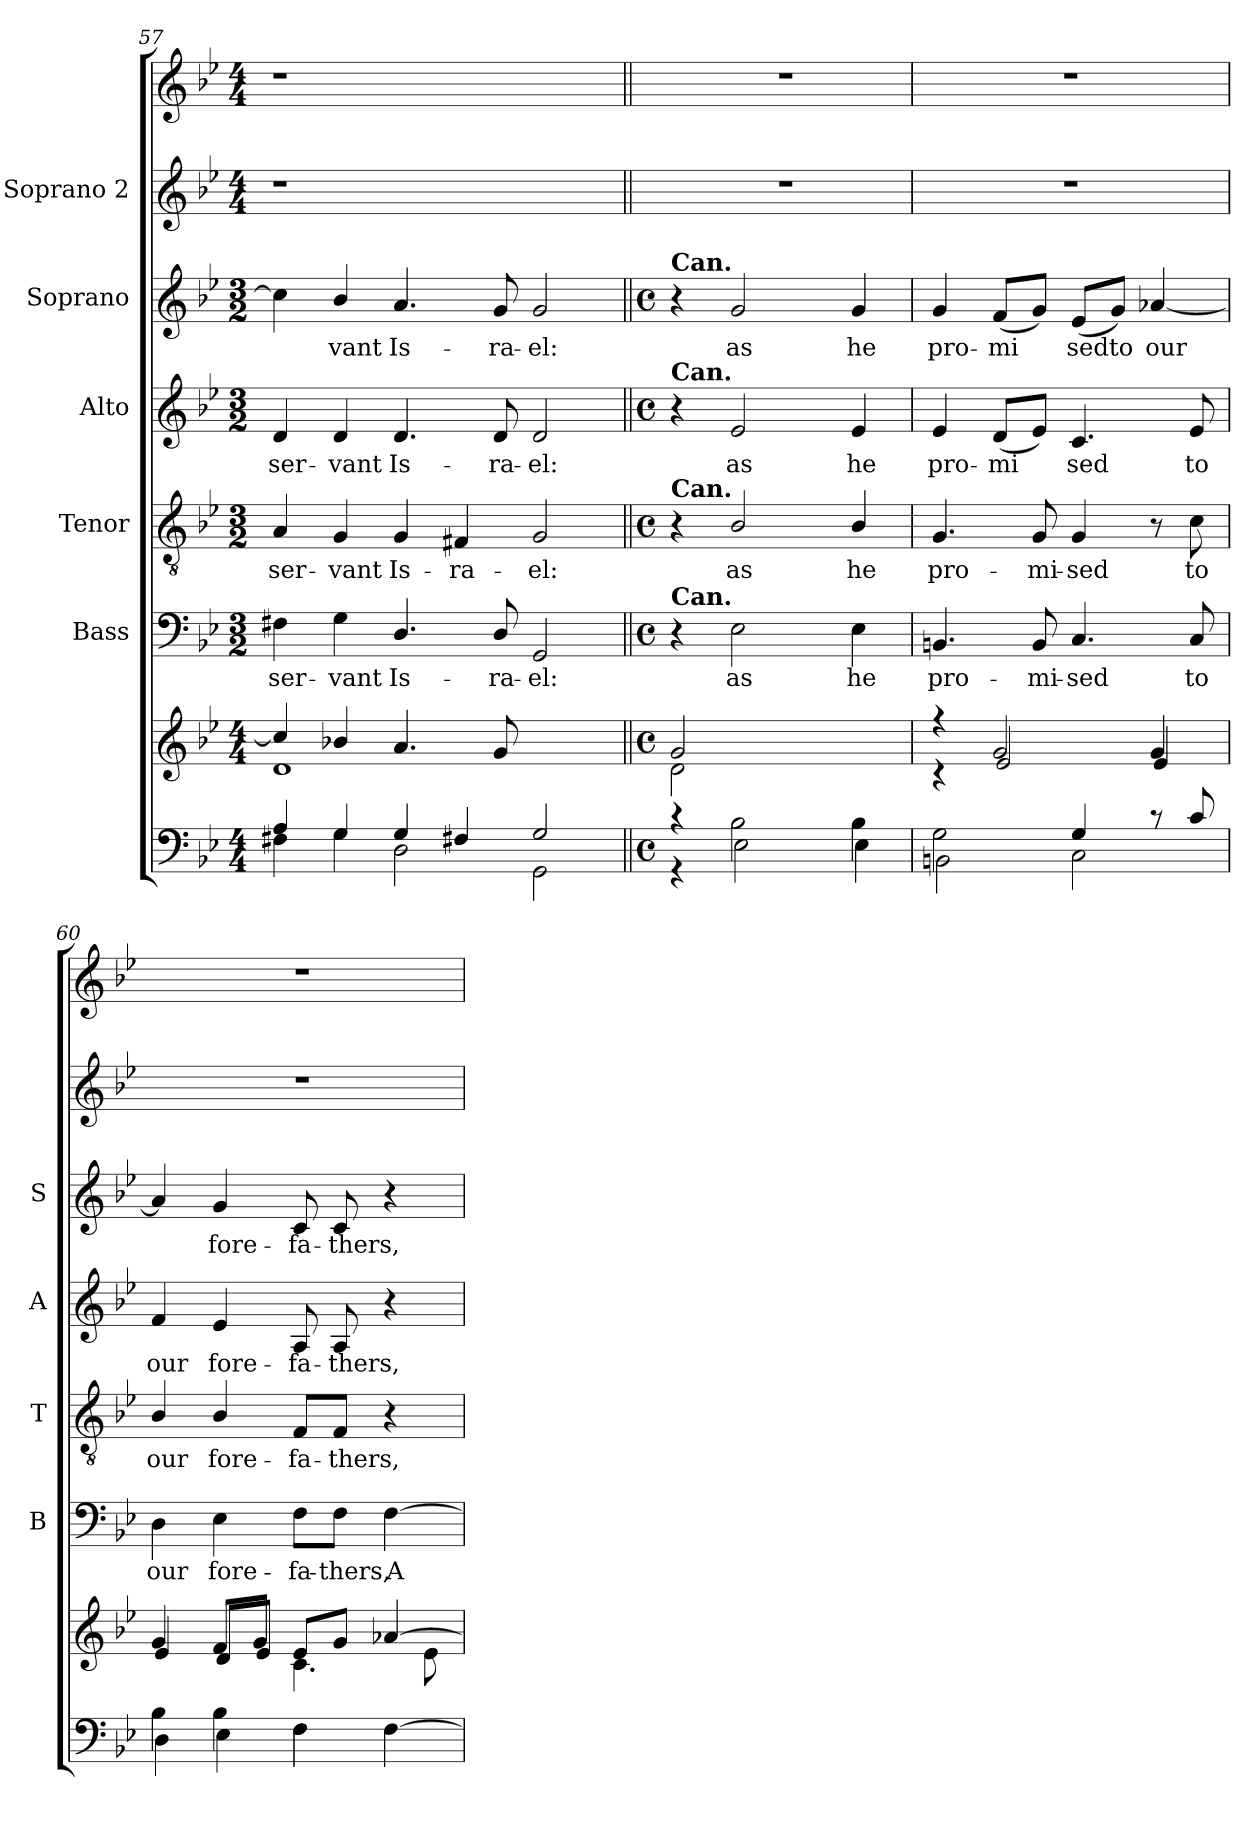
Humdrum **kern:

**kern	**kern	**kern	**text	**kern	**text	**kern	**text	**kern	**text	**kern	**kern
*part7	*part6	*part5	*part5	*part4	*part4	*part3	*part3	*part2	*part2	*part1	*part1
*staff8	*staff7	*staff6	*staff6	*staff5	*staff5	*staff4	*staff4	*staff3	*staff3	*staff2	*staff1
*	*	*I"Bass	*	*I"Tenor	*	*I"Alto	*	*I"Soprano	*	*I"Soprano 2	*
*	*	*I'B	*	*I'T	*	*I'A	*	*I'S	*	*	*
*clefF4	*clefG2	*clefF4	*	*clefGv2	*	*clefG2	*	*clefG2	*	*clefG2	*clefG2
*k[b-e-]	*k[b-e-]	*k[b-e-]	*	*k[b-e-]	*	*k[b-e-]	*	*k[b-e-]	*	*k[b-e-]	*k[b-e-]
*B-:	*B-:	*B-:	*	*B-:	*	*B-:	*	*B-:	*	*B-:	*B-:
*M4/4	*M4/4	*M3/2	*	*M3/2	*	*M3/2	*	*M3/2	*	*M4/4	*M4/4
=57	=57	=57	=57	=57	=57	=57	=57	=57	=57	=57	=57
*^	*^	*	*	*	*	*	*	*	*	*	*
!	!	!	!	!	!LO:LY:b	!	!LO:LY:b	!	!LO:LY:b	!	!	!	!
4A/	4F#X\	4cc/]	1d	4F#X\	ser-	4A/	ser-	4d/	ser-	4cc\]	.	1r	1r
!	!	!	!	!	!LO:LY:b	!	!LO:LY:b	!	!LO:LY:b	!	!LO:LY:b	!	!
4G/	4G\	4b-X/	.	4G\	-vant	4G/	-vant	4d/	-vant	4b-i/	vant	.	.
!	!	!	!	!	!LO:LY:b	!	!LO:LY:b	!	!LO:LY:b	!	!LO:LY:b	!	!
4G/	2D\	4.a/	.	4.D/	Is-	4G/	Is-	4.d/	Is-	4.a/	Is-	.	.
!	!	!	!	!	!	!	!LO:LY:b	!	!	!	!	!	!
4F#X/	.	.	.	.	.	4F#X/	-ra-	.	.	.	.	.	.
!	!	!	!	!	!LO:LY:b	!	!	!	!LO:LY:b	!	!LO:LY:b	!	!
.	.	8g/	.	8D/	-ra-	.	.	8d/	-ra-	8g/	-ra-	.	.
!	!	!	!	!	!LO:LY:b	!	!LO:LY:b	!	!LO:LY:b	!	!LO:LY:b	!	!
2G/	2GG\	2ryy	2ryy	2GG/	-el:	2G/	-el:	2d/	-el:	2g/	-el:	2ryy	2ryy
=58||	=58||	=58||	=58||	=58||	=58||	=58||	=58||	=58||	=58||	=58||	=58||	=58||	=58||
*M4/4	*	*M4/4	*	*M4/4	*	*M4/4	*	*M4/4	*	*M4/4	*	*	*
*met(c)	*	*met(c)	*	*met(c)	*	*met(c)	*	*met(c)	*	*met(c)	*	*	*
!	!	!	!	!	!	!	!	!	!	!LO:TX:a:B:t=Can.	!	!	!
!	!	!	!	!	!	!	!	!LO:TX:a:B:t=Can.	!	!	!	!	!
!	!	!	!	!	!	!LO:TX:a:B:t=Can.	!	!	!	!	!	!	!
!	!	!	!	!LO:TX:a:B:t=Can.	!	!	!	!	!	!	!	!	!
4r	4r	2g/	2d\	4r	.	4r	.	4r	.	4r	.	1r	1r
!	!	!	!	!	!LO:LY:b	!	!LO:LY:b	!	!LO:LY:b	!	!LO:LY:b	!	!
2B-\	2E-\	.	.	2E-\	as	2B-/	as	2e-/	as	2g/	as	.	.
.	.	2ryy	2ryy	.	.	.	.	.	.	.	.	.	.
!	!	!	!	!	!LO:LY:b	!	!LO:LY:b	!	!LO:LY:b	!	!LO:LY:b	!	!
4B-\	4E-\	.	.	4E-\	he	4B-/	he	4e-/	he	4g/	he	.	.
=59	=59	=59	=59	=59	=59	=59	=59	=59	=59	=59	=59	=59	=59
!	!	!	!	!	!LO:LY:b	!	!LO:LY:b	!	!LO:LY:b	!	!LO:LY:b	!	!
2G\	2BBn\	4r	4r	4.BBn/	pro-	4.G/	pro-	4e-/	pro-	4g/	pro-	1r	1r
!	!	!	!	!	!	!	!	!	!LO:LY:b	!	!LO:LY:b	!	!
.	.	2g/	2e-/	.	.	.	.	(<8d/L	-mi­	(<8f/L	-mi­	.	.
!	!	!	!	!	!LO:LY:b	!	!LO:LY:b	!	!	!	!	!	!
.	.	.	.	8BB/	-mi-	8G/	-mi-	8e-/J)	.	8g/J)	.	.	.
!	!	!	!	!	!LO:LY:b	!	!LO:LY:b	!	!LO:LY:b	!	!LO:LY:b	!	!
4G/	2C\	.	.	4.C/	-sed	4G/	-sed	4.c/	sed	(<8e-/L	sedto	.	.
.	.	.	.	.	.	.	.	.	.	8g/J)	.	.	.
!	!	!	!	!	!	!	!	!	!	!	!LO:LY:b	!	!
8rc	.	4g/	4e-/	.	.	8r	.	.	.	[4a-X/	our	.	.
!	!	!	!	!	!LO:LY:b	!	!LO:LY:b	!	!LO:LY:b	!	!	!	!
8c/	.	.	.	8C/	to	8c\	to	8e-/	to	.	.	.	.
=60	=60	=60	=60	=60	=60	=60	=60	=60	=60	=60	=60	=60	=60
!	!	!	!	!	!LO:LY:b	!	!LO:LY:b	!	!LO:LY:b	!	!	!	!
4B-\	4D\	4g/	4e-/	4D\	our	4B-/	our	4f/	our	4a-/]	.	1r	1r
!	!	!	!	!	!LO:LY:b	!	!LO:LY:b	!	!LO:LY:b	!	!LO:LY:b	!	!
4B-\	4E-\	8f/L	8d/L	4E-\	fore-	4B-/	fore-	4e-/	fore-	4g/	fore-	.	.
.	.	8g/J	8e-/J	.	.	.	.	.	.	.	.	.	.
!	!	!	!	!	!LO:LY:b	!	!LO:LY:b	!	!LO:LY:b	!	!LO:LY:b	!	!
4F\	4F\	8e-/L	4.c\	8F\L	-fa-	8F/L	-fa-	8A/	-fa-	8c/	-fa-	.	.
!	!	!	!	!	!LO:LY:b	!	!LO:LY:b	!	!LO:LY:b	!	!LO:LY:b	!	!
.	.	8g/J	.	8F\J	-thers,	8F/J	-thers,	8A/	-thers,	8c/	-thers,	.	.
!	!	!	!	!	!LO:LY:b	!	!	!	!	!	!	!	!
4ryy	[<4F\	[>4a-X/	.	[4F\	A-	4r	.	4r	.	4r	.	.	.
.	.	.	8e-\	.	.	.	.	.	.	.	.	.	.
*v	*v	*	*	*	*	*	*	*	*	*	*	*	*
*	*v	*v	*	*	*	*	*	*	*	*	*	*
=	=	=	=	=	=	=	=	=	=	=	=
*-	*-	*-	*-	*-	*-	*-	*-	*-	*-	*-	*-
